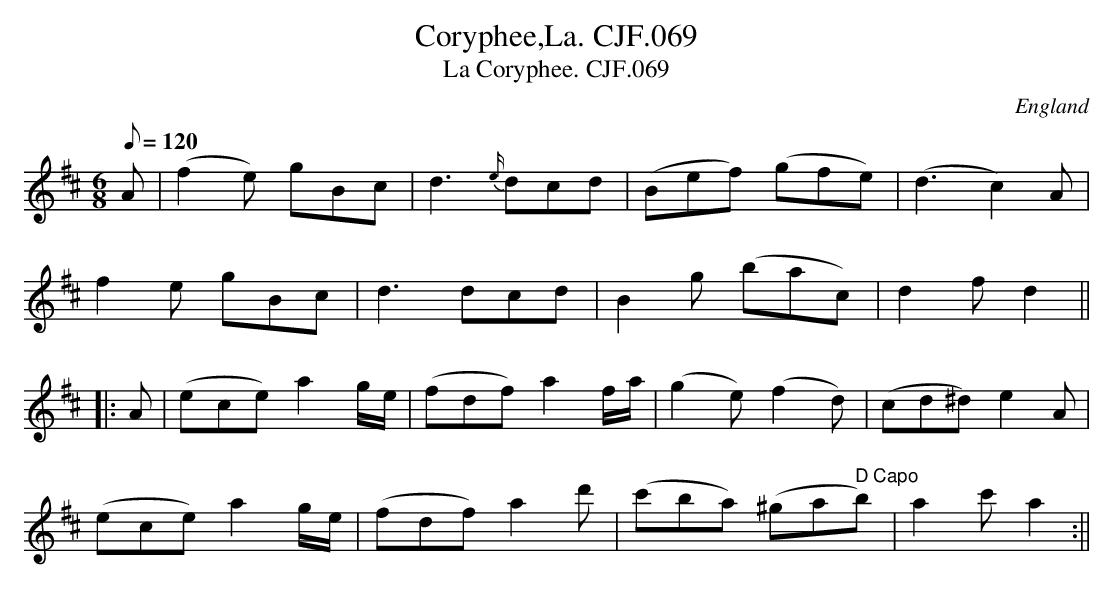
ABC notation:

X:1
T:Coryphee,La. CJF.069
T:La Coryphee. CJF.069
M:6/8
L:1/8
Q:120
O:England
K:D
A|(f2e) gBc|d3{e/}dcd|(Bef) (gfe)|(d3c2)A|!\
f2e gBc|d3dcd|B2g (bac)|d2fd2||:!A|(ece)a2g/e/|
(fdf)a2f/a/|(g2e)(f2d)|(cd^d)e2A|!(ece)a2g/e/|\
(fdf)a2d'|(c'ba) (^ga" D Capo"b)|a2c'a2:||
